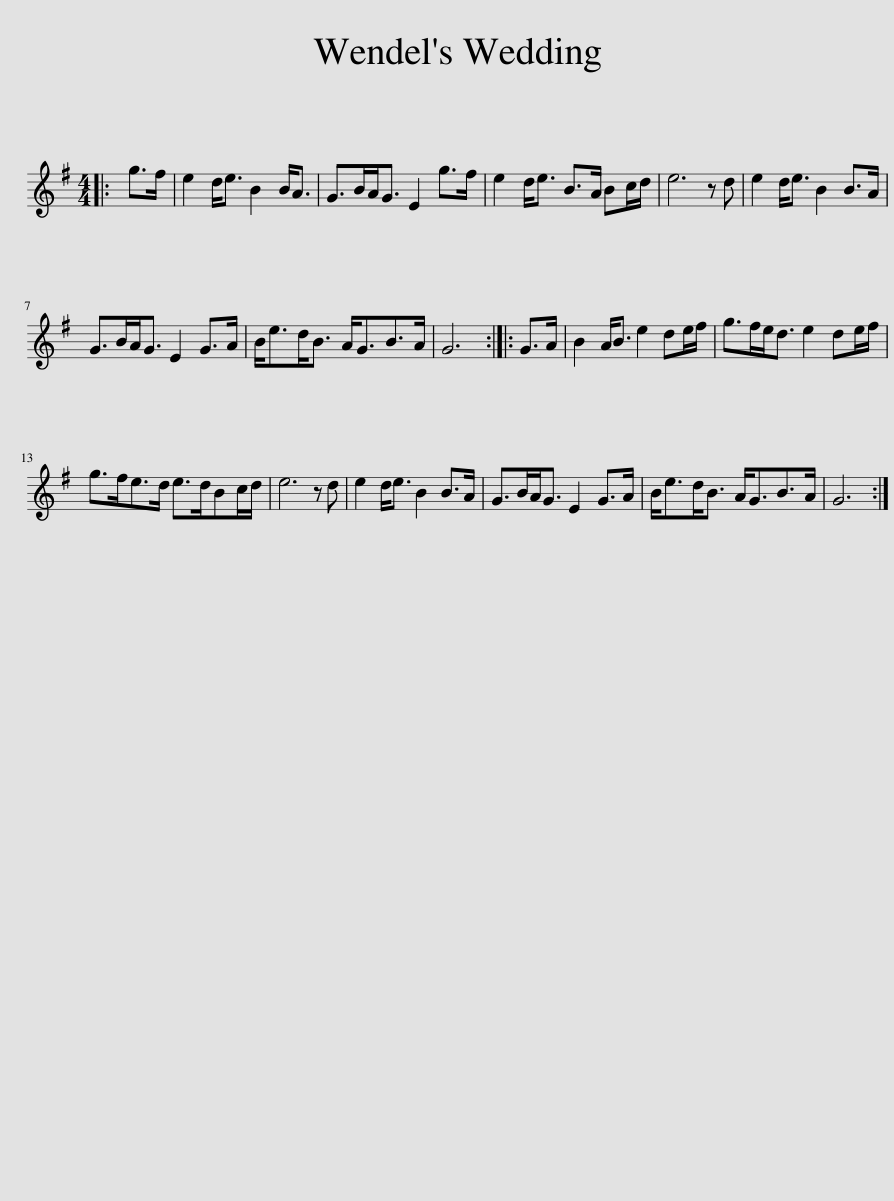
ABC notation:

X:1
L:1/8
M:4/4
I:linebreak $
K:G
V:1 treble
V:1
|: g>f | e2 d<e B2 B<A | G>BA<G E2 g>f | e2 d<e B>A Bc/d/ | e6 z d | %5
 e2 d<e B2 B>A |$ G>BA<G E2 G>A | B<ed<B A<GB>A | G6 :: G>A | %10
 B2 A<B e2 de/f/ | g>fe<d e2 de/f/ |$ g>fe>d e>dBc/d/ | e6 z d | e2 d<e B2 B>A | %15
 G>BA<G E2 G>A | B<ed<B A<GB>A | G6 :| %18
